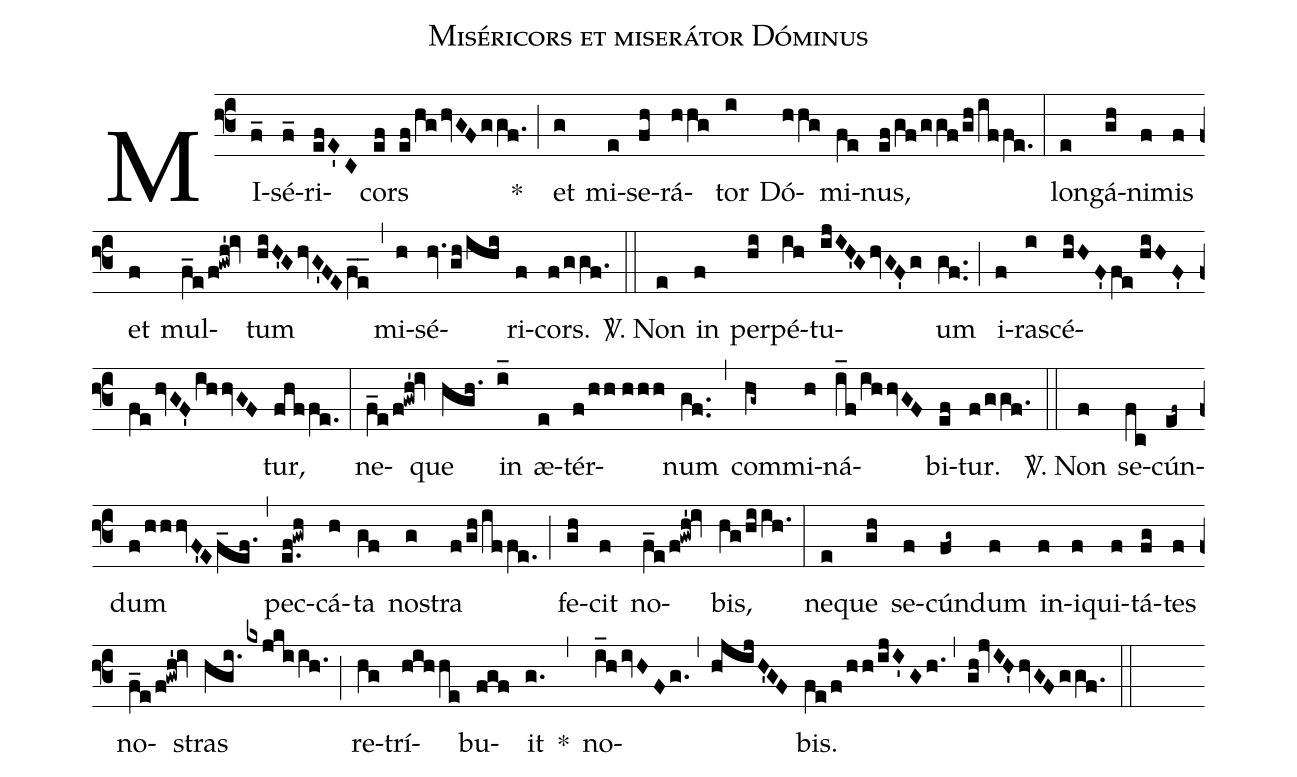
name:Miséricors et miserátor Dóminus;
%%
(f3) MI(f_)sé(f_)ri(efE'C)cors(ef ef/hghvGFggf.) *(;) et(g) mi(e)se(fh)rá(hhg)tor(i) Dó(hhg)mi(fe)nus,(ef/gf/ggf/gh/iffe.) (:)
lon(e)gá(gh)ni(f)mis(f) et(f) mul(f_e/f!gwh'!iv)tum(hiH'GhvG'FEf_e_) (,) mi(h)sé(hv.gh/ihi)ri(f)cors.(f/ggf.) (::)

<sp>V/</sp>. Non(e) in(f) per(hi)pé(ih)tu(ijIH'GhvGF'g)um(gf..) (;) i(f)ra(i)scé(hiHF'fe//hiHF'fe/hvGF'ihhvGF)tur,(fhffe.) (:)
ne(f_e/f!gwh'!iv)que(hgh.) in(i_) æ(e)tér(f/hh//hhh)num(gf..) (,) com(hg~)mi(h)ná(i_f/ihhvGF)bi(ef)tur.(f/ggf.) (::)

<sp>V/</sp>. Non(f) se(fc)cún(ef~)dum(f/hhhvF'Ef_ef.) (,) pec(e.f!gwh)cá(h)ta(gf) no(g)stra(f/gh/iffe.) (;) fe(gh)cit(f) no(f_e/f!gwh'!iv)bis,(hg/hiih.) (:)
ne(e)que(gh) se(f)cún(fg~)dum(f) in(f)i(f)qui(f)tá(fg)tes(f) no(f_e/f!gwh'!iv)stras(hgi./kxjkiih.) (;) re(hg)trí(hihhe)bu(fgf)it(g.) *(,) no(i_hivHFg.,hjijH'GF)bis.(fe/f/hh/ijI'Gh.,gh!jvIH'hvGFggf.) (::)
